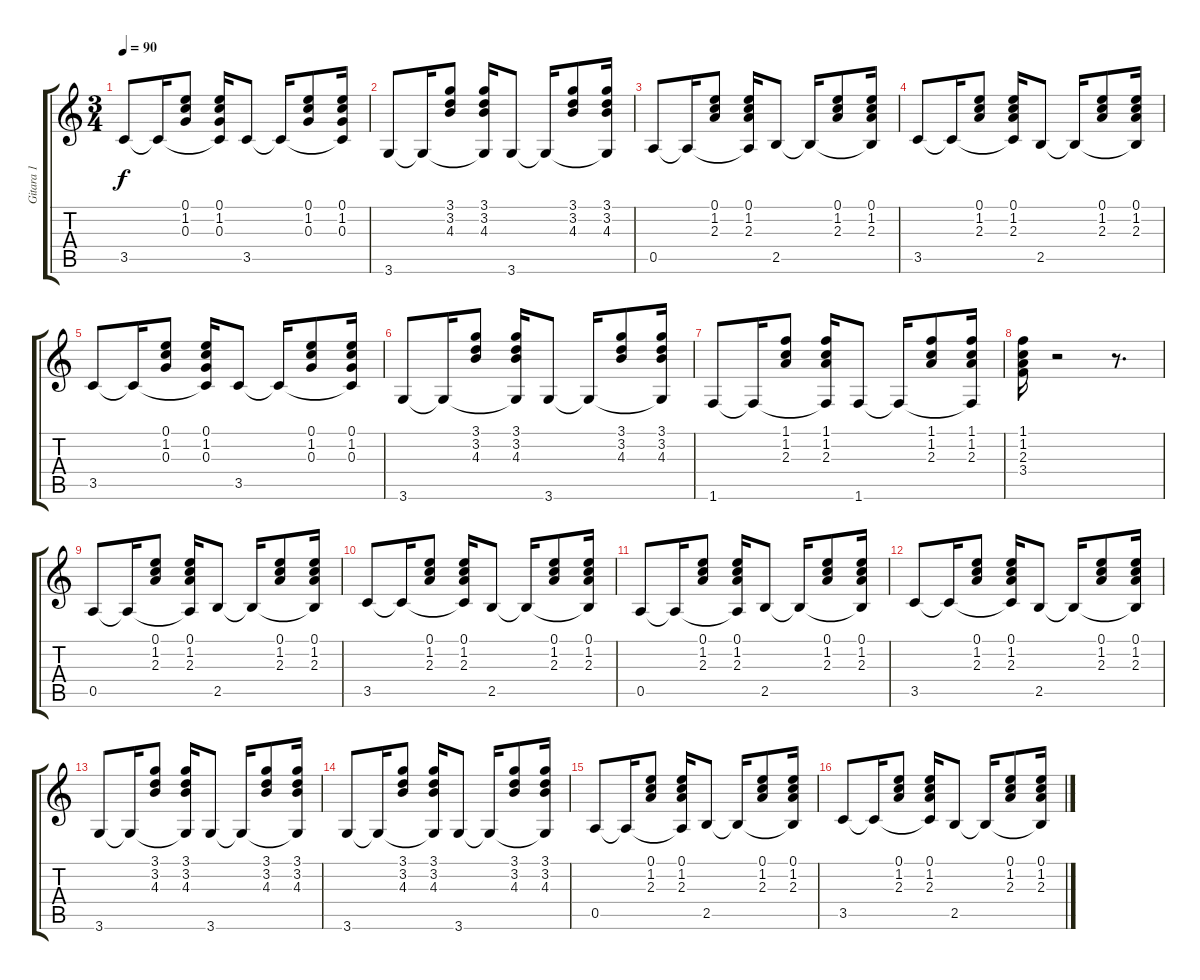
\track ("Gitara 1" "Gitara 1") {instrument acousticguitarsteel}
\staff {score tabs}
\tuning (E4 B3 G3 D3 A2 E2) {hide}
\ts (3 4)
\tempo 90
\clef g2
\ks c
3.5.8{dy f} 3.5{t}.16 (0.1 1.2 0.3).8 (0.1 1.2 0.3 3.5{t}).16 3.5.8 3.5{t}.16 (0.1 1.2 0.3).8 (0.1 1.2 0.3 3.5{t}).16 |
3.6.8 3.6{t}.16 (3.1 3.2 4.3).8 (3.1 3.2 4.3 3.6{t}).16 3.6.8 3.6{t}.16 (3.1 3.2 4.3).8 (3.1 3.2 4.3 3.6{t}).16 |
0.5.8 0.5{t}.16 (0.1 1.2 2.3).8 (0.1 1.2 2.3 0.5{t}).16 2.5.8 2.5{t}.16 (0.1 1.2 2.3).8 (0.1 1.2 2.3 2.5{t}).16 |
3.5.8 3.5{t}.16 (0.1 1.2 2.3).8 (0.1 1.2 2.3 3.5{t}).16 2.5.8 2.5{t}.16 (0.1 1.2 2.3).8 (0.1 1.2 2.3 2.5{t}).16 |
3.5.8 3.5{t}.16 (0.1 1.2 0.3).8 (0.1 1.2 0.3 3.5{t}).16 3.5.8 3.5{t}.16 (0.1 1.2 0.3).8 (0.1 1.2 0.3 3.5{t}).16 |
3.6.8 3.6{t}.16 (3.1 3.2 4.3).8 (3.1 3.2 4.3 3.6{t}).16 3.6.8 3.6{t}.16 (3.1 3.2 4.3).8 (3.1 3.2 4.3 3.6{t}).16 |
1.6.8 1.6{t}.16 (1.1 1.2 2.3).8 (1.1 1.2 2.3 1.6{t}).16 1.6.8 1.6{t}.16 (1.1 1.2 2.3).8 (1.1 1.2 2.3 1.6{t}).16 |
(1.1 1.2 2.3 3.4).16 r.2 r.8{d} |
0.5.8 0.5{t}.16 (0.1 1.2 2.3).8 (0.1 1.2 2.3 0.5{t}).16 2.5.8 2.5{t}.16 (0.1 1.2 2.3).8 (0.1 1.2 2.3 2.5{t}).16 |
3.5.8 3.5{t}.16 (0.1 1.2 2.3).8 (0.1 1.2 2.3 3.5{t}).16 2.5.8 2.5{t}.16 (0.1 1.2 2.3).8 (0.1 1.2 2.3 2.5{t}).16 |
0.5.8 0.5{t}.16 (0.1 1.2 2.3).8 (0.1 1.2 2.3 0.5{t}).16 2.5.8 2.5{t}.16 (0.1 1.2 2.3).8 (0.1 1.2 2.3 2.5{t}).16 |
3.5.8 3.5{t}.16 (0.1 1.2 2.3).8 (0.1 1.2 2.3 3.5{t}).16 2.5.8 2.5{t}.16 (0.1 1.2 2.3).8 (0.1 1.2 2.3 2.5{t}).16 |
3.6.8 3.6{t}.16 (3.1 3.2 4.3).8 (3.1 3.2 4.3 3.6{t}).16 3.6.8 3.6{t}.16 (3.1 3.2 4.3).8 (3.1 3.2 4.3 3.6{t}).16 |
3.6.8 3.6{t}.16 (3.1 3.2 4.3).8 (3.1 3.2 4.3 3.6{t}).16 3.6.8 3.6{t}.16 (3.1 3.2 4.3).8 (3.1 3.2 4.3 3.6{t}).16 |
0.5.8 0.5{t}.16 (0.1 1.2 2.3).8 (0.1 1.2 2.3 0.5{t}).16 2.5.8 2.5{t}.16 (0.1 1.2 2.3).8 (0.1 1.2 2.3 2.5{t}).16 |
3.5.8 3.5{t}.16 (0.1 1.2 2.3).8 (0.1 1.2 2.3 3.5{t}).16 2.5.8 2.5{t}.16 (0.1 1.2 2.3).8 (0.1 1.2 2.3 2.5{t}).16
